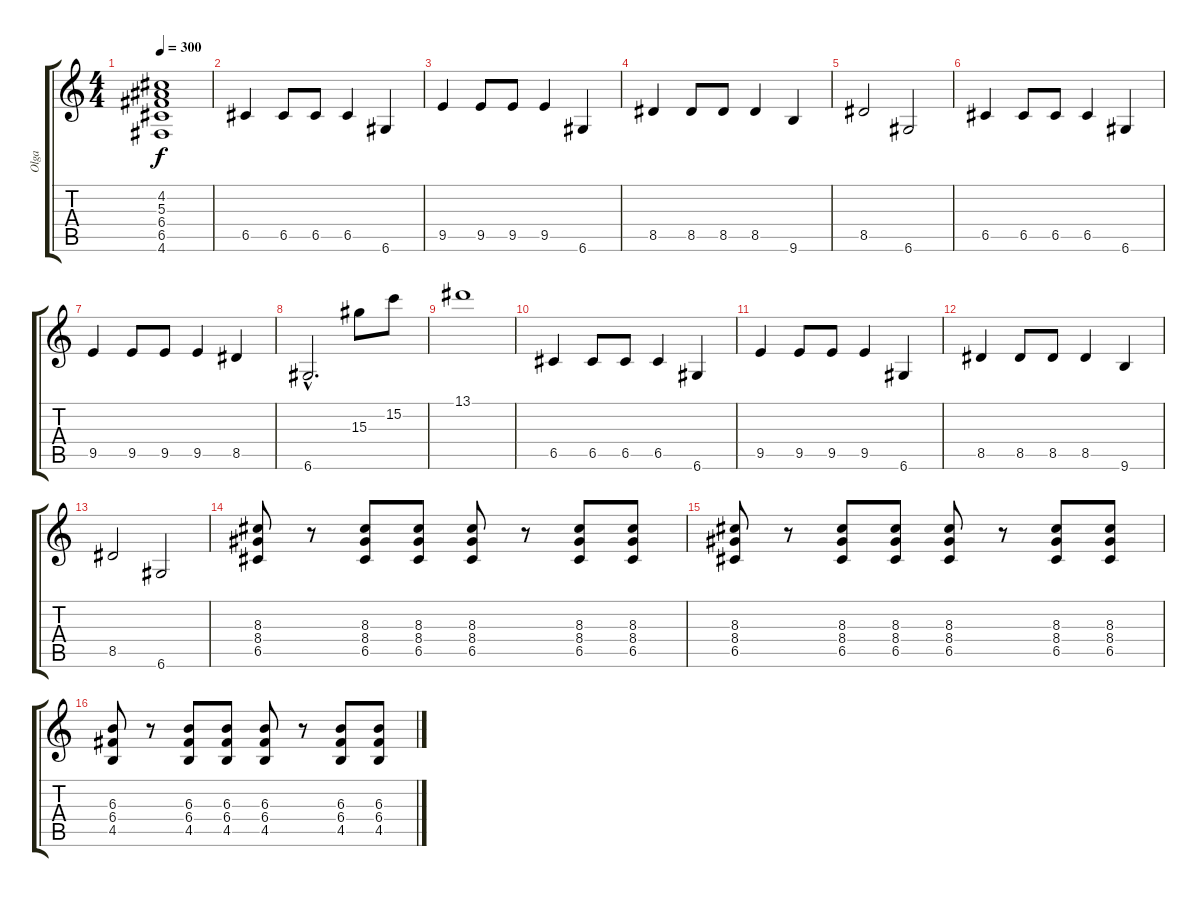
\track ("Olga" "Olga") {instrument overdrivenguitar}
\staff {score tabs}
\tuning (D4 A3 F3 C3 G2 D2) {hide}
\ts (4 4)
\tempo 300
\clef g2
\ks c
(4.2{t} 5.3{t} 6.4{t} 6.5{t} 4.6{t}).1{dy f} |
6.5.4 6.5.8 6.5.8 6.5.4 6.6.4 |
9.5.4 9.5.8 9.5.8 9.5.4 6.6.4 |
8.5.4 8.5.8 8.5.8 8.5.4 9.6.4 |
8.5.2 6.6.2 |
6.5.4 6.5.8 6.5.8 6.5.4 6.6.4 |
9.5.4 9.5.8 9.5.8 9.5.4 8.5.4 |
6.6{hac}.2{d} 15.3.8 15.2.8 |
13.1.1 |
6.5.4 6.5.8 6.5.8 6.5.4 6.6.4 |
9.5.4 9.5.8 9.5.8 9.5.4 6.6.4 |
8.5.4 8.5.8 8.5.8 8.5.4 9.6.4 |
8.5.2 6.6.2 |
(8.3 8.4 6.5).8{instrument electricguitarmuted} r.8 (8.3 8.4 6.5).8 (8.3 8.4 6.5).8 (8.3 8.4 6.5).8 r.8 (8.3 8.4 6.5).8 (8.3 8.4 6.5).8 |
(8.3 8.4 6.5).8{instrument electricguitarmuted} r.8 (8.3 8.4 6.5).8 (8.3 8.4 6.5).8 (8.3 8.4 6.5).8 r.8 (8.3 8.4 6.5).8 (8.3 8.4 6.5).8 |
(6.3 6.4 4.5).8{instrument electricguitarmuted} r.8 (6.3 6.4 4.5).8 (6.3 6.4 4.5).8 (6.3 6.4 4.5).8 r.8 (6.3 6.4 4.5).8 (6.3 6.4 4.5).8
